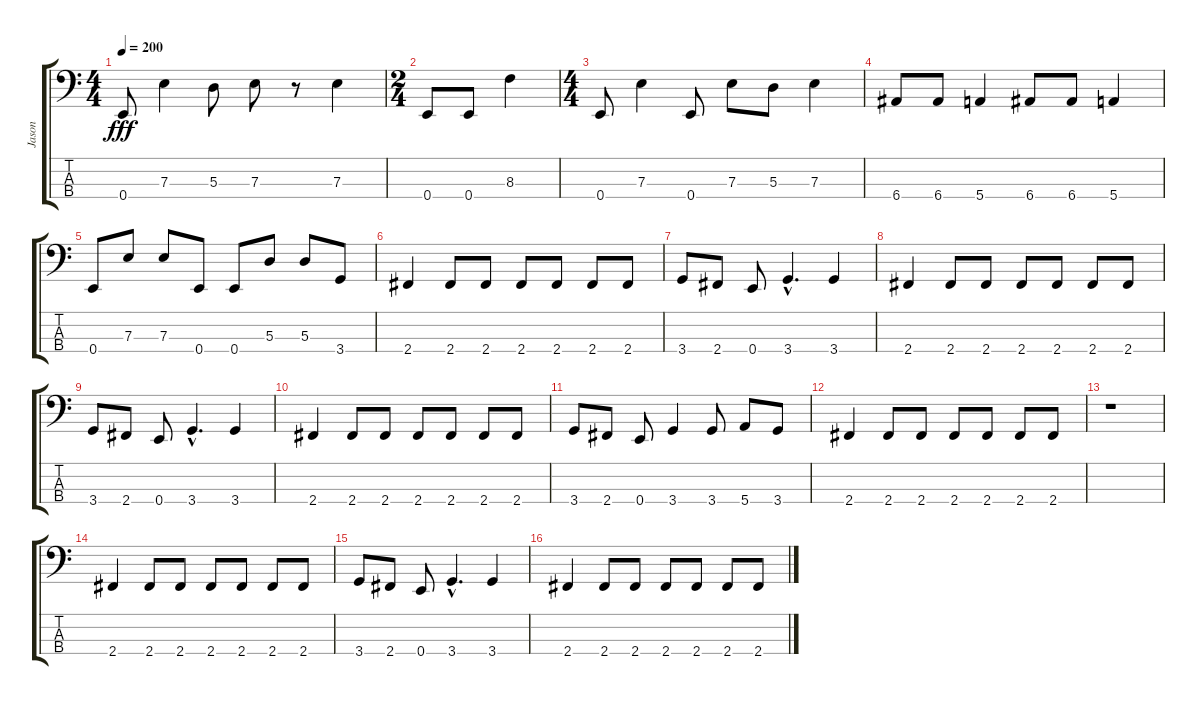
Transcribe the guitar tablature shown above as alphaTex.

\track ("Jason" "Jason") {instrument electricbasspick}
\staff {score tabs}
\tuning (G2 D2 A1 E1) {hide}
\ts (4 4)
\tempo 200
\clef f4
\ks c
0.4.8{dy fff} 7.3.4 5.3.8 7.3.8 r.8 7.3.4 |
\ts (2 4)
0.4.8 0.4.8 8.3.4 |
\ts (4 4)
0.4.8 7.3.4 0.4.8 7.3.8 5.3.8 7.3.4 |
6.4.8 6.4.8 5.4.4 6.4.8 6.4.8 5.4.4 |
0.4.8 7.3.8 7.3.8 0.4.8 0.4.8 5.3.8 5.3.8 3.4.8 |
2.4.4 2.4.8 2.4.8 2.4.8 2.4.8 2.4.8 2.4.8 |
3.4.8 2.4.8 0.4.8 3.4{hac}.4{d} 3.4.4 |
2.4.4 2.4.8 2.4.8 2.4.8 2.4.8 2.4.8 2.4.8 |
3.4.8 2.4.8 0.4.8 3.4{hac}.4{d} 3.4.4 |
2.4.4 2.4.8 2.4.8 2.4.8 2.4.8 2.4.8 2.4.8 |
3.4.8 2.4.8 0.4.8 3.4.4 3.4.8 5.4.8 3.4.8 |
2.4.4 2.4.8 2.4.8 2.4.8 2.4.8 2.4.8 2.4.8 |
r.1 |
2.4.4 2.4.8 2.4.8 2.4.8 2.4.8 2.4.8 2.4.8 |
3.4.8 2.4.8 0.4.8 3.4{hac}.4{d} 3.4.4 |
2.4.4 2.4.8 2.4.8 2.4.8 2.4.8 2.4.8 2.4.8
